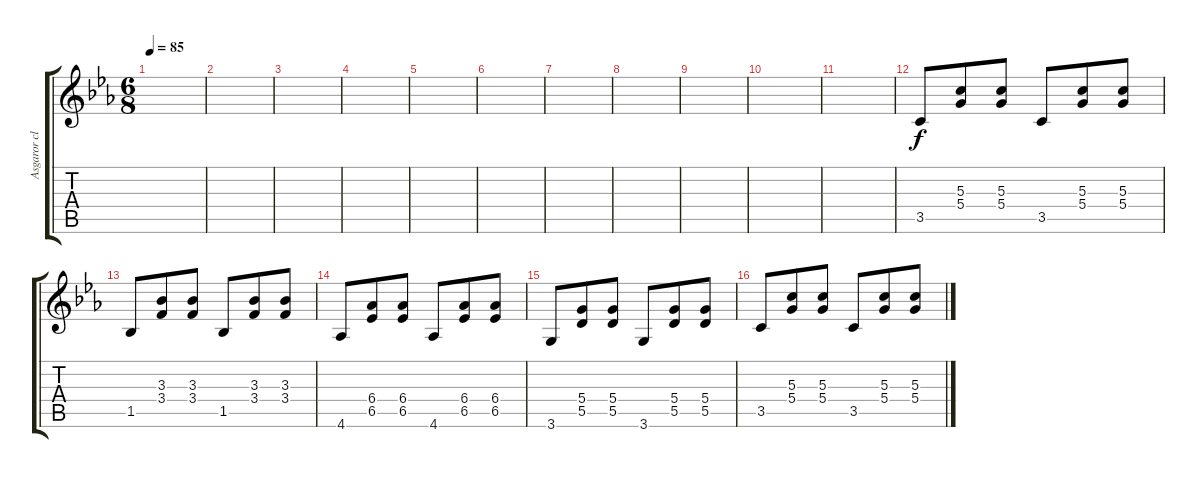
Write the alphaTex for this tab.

\track ("Asgaror clean" "Asgaror cl") {instrument acousticguitarsteel}
\staff {score tabs}
\tuning (E4 B3 G3 D3 A2 E2) {hide}
\ts (6 8)
\tempo 85
\clef g2
\ks cminor
|
|
|
|
|
|
|
|
|
|
|
3.5.8 (5.3 5.4).8 (5.3 5.4).8 3.5.8 (5.3 5.4).8 (5.3 5.4).8 |
1.5.8 (3.3 3.4).8 (3.3 3.4).8 1.5.8 (3.3 3.4).8 (3.3 3.4).8 |
4.6.8 (6.4 6.5).8 (6.4 6.5).8 4.6.8 (6.4 6.5).8 (6.4 6.5).8 |
3.6.8 (5.4 5.5).8 (5.4 5.5).8 3.6.8 (5.4 5.5).8 (5.4 5.5).8 |
3.5.8 (5.3 5.4).8 (5.3 5.4).8 3.5.8 (5.3 5.4).8 (5.3 5.4).8
